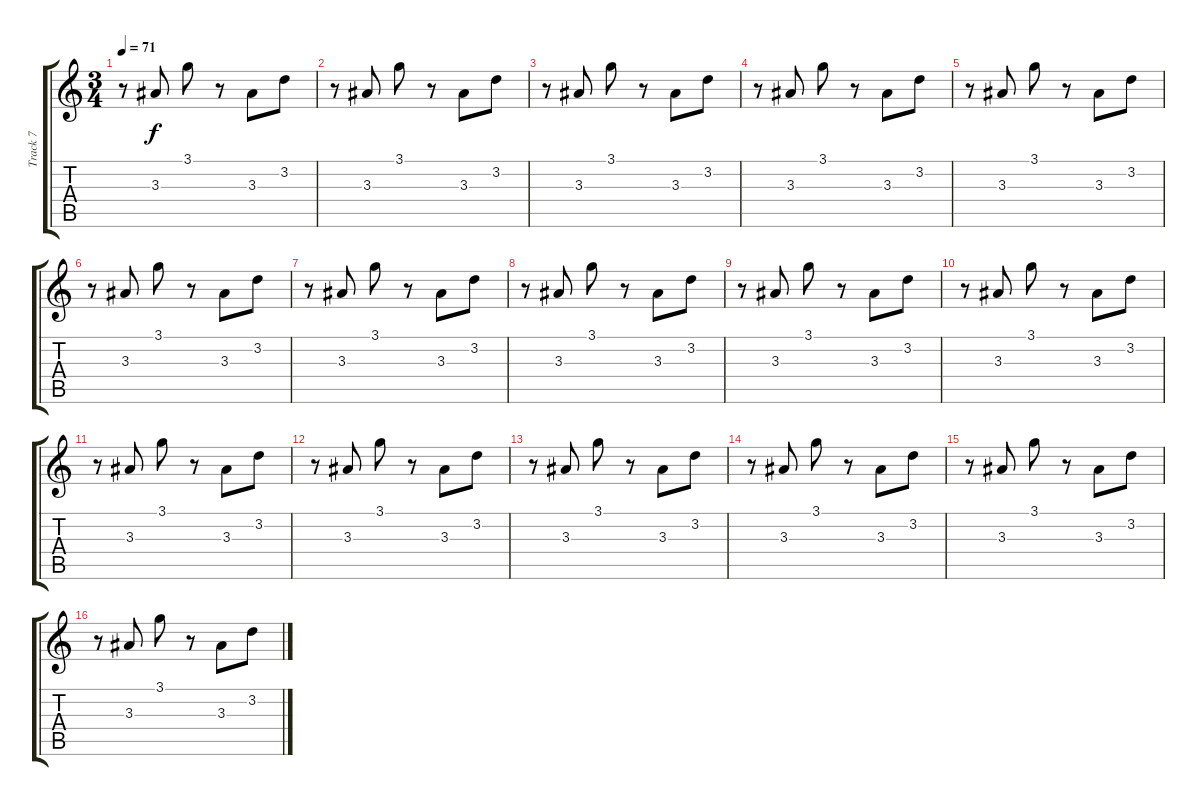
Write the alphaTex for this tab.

\track ("Track 7" "Track 7") {instrument distortionguitar}
\staff {score tabs}
\tuning (E4 B3 G3 D3 A2 E2) {hide}
\ts (3 4)
\tempo 71
\clef g2
\ks c
r.8{dy f} 3.3.8 3.1.8 r.8 3.3.8 3.2.8 |
r.8 3.3.8 3.1.8 r.8 3.3.8 3.2.8 |
r.8 3.3.8 3.1.8 r.8 3.3.8 3.2.8 |
r.8 3.3.8 3.1.8 r.8 3.3.8 3.2.8 |
r.8 3.3.8 3.1.8 r.8 3.3.8 3.2.8 |
r.8 3.3.8 3.1.8 r.8 3.3.8 3.2.8 |
r.8 3.3.8 3.1.8 r.8 3.3.8 3.2.8 |
r.8 3.3.8 3.1.8 r.8 3.3.8 3.2.8 |
r.8 3.3.8 3.1.8 r.8 3.3.8 3.2.8 |
r.8 3.3.8 3.1.8 r.8 3.3.8 3.2.8 |
r.8 3.3.8 3.1.8 r.8 3.3.8 3.2.8 |
r.8 3.3.8 3.1.8 r.8 3.3.8 3.2.8 |
r.8 3.3.8 3.1.8 r.8 3.3.8 3.2.8 |
r.8 3.3.8 3.1.8 r.8 3.3.8 3.2.8 |
r.8 3.3.8 3.1.8 r.8 3.3.8 3.2.8 |
r.8 3.3.8 3.1.8 r.8 3.3.8 3.2.8
